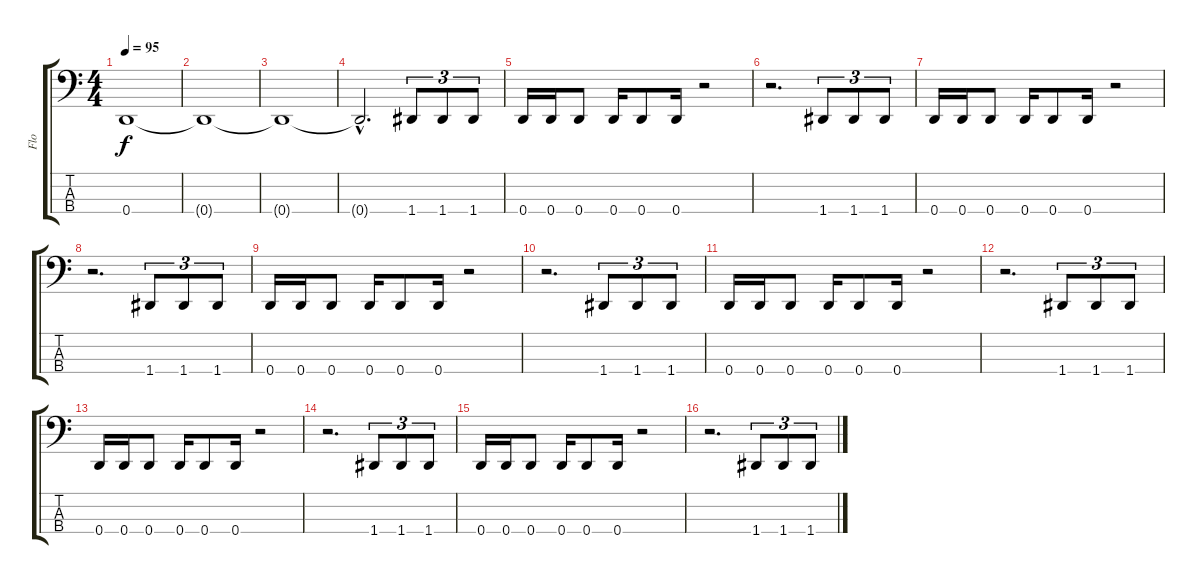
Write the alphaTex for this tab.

\track ("Flo" "Flo") {instrument electricbassfinger}
\staff {score tabs}
\tuning (G2 D2 A1 D1) {hide}
\ts (4 4)
\tempo 95
\clef f4
\ks c
0.4.1{dy f} |
0.4{t}.1 |
0.4{t}.1 |
0.4{hac t}.2{d} 1.4.8{tu (3 2)} 1.4.8{tu (3 2)} 1.4.8{tu (3 2)} |
0.4.16 0.4.16 0.4.8 0.4.16 0.4.8 0.4.16 r.2 |
r.2{d} 1.4.8{tu (3 2)} 1.4.8{tu (3 2)} 1.4.8{tu (3 2)} |
0.4.16 0.4.16 0.4.8 0.4.16 0.4.8 0.4.16 r.2 |
r.2{d} 1.4.8{tu (3 2)} 1.4.8{tu (3 2)} 1.4.8{tu (3 2)} |
0.4.16 0.4.16 0.4.8 0.4.16 0.4.8 0.4.16 r.2 |
r.2{d} 1.4.8{tu (3 2)} 1.4.8{tu (3 2)} 1.4.8{tu (3 2)} |
0.4.16 0.4.16 0.4.8 0.4.16 0.4.8 0.4.16 r.2 |
r.2{d} 1.4.8{tu (3 2)} 1.4.8{tu (3 2)} 1.4.8{tu (3 2)} |
0.4.16 0.4.16 0.4.8 0.4.16 0.4.8 0.4.16 r.2 |
r.2{d} 1.4.8{tu (3 2)} 1.4.8{tu (3 2)} 1.4.8{tu (3 2)} |
0.4.16 0.4.16 0.4.8 0.4.16 0.4.8 0.4.16 r.2 |
r.2{d} 1.4.8{tu (3 2)} 1.4.8{tu (3 2)} 1.4.8{tu (3 2)}
